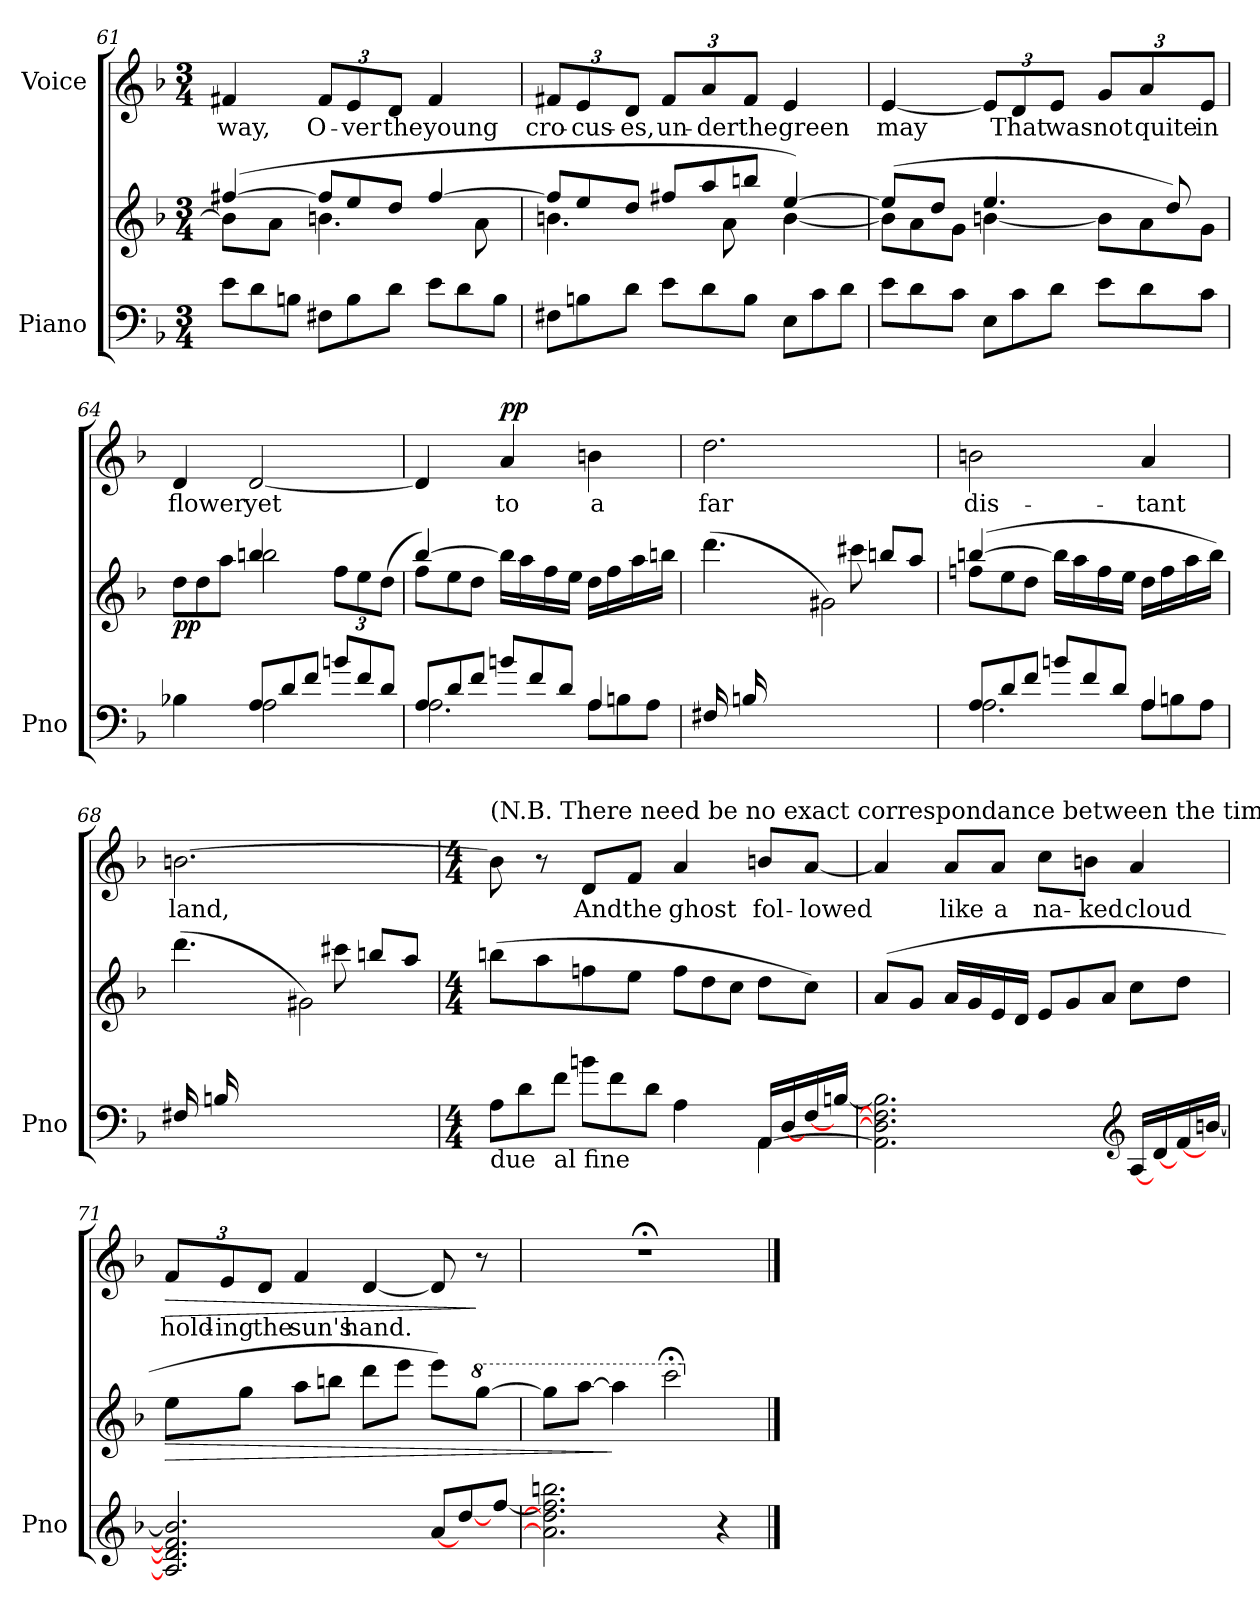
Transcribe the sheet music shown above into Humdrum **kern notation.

**kern	**kern	**dynam	**kern	**text	**dynam
*part2	*part2	*part2	*part1	*part1	*part1
*staff3	*staff2	*staff2/3	*staff1	*staff1	*staff1
*I"Piano	*	*	*I"Voice	*	*
*I'Pno	*	*	*	*	*
*clefF4	*clefG2	*	*clefG2	*	*
*k[b-]	*k[b-]	*	*k[b-]	*	*
*M3/4	*M3/4	*	*M3/4	*	*
*Xtuplet	*	*	*	*	*
=61	=61	=61	=61	=61	=61
*	*^	*	*	*	*
!	!	!	!	!	!LO:LY:b	!
12e\L	(>[4ff#X/	8b\L]	.	4f#X/	way,	.
12d\	.	.	.	.	.	.
.	.	8a\J	.	.	.	.
12Bn\J	.	.	.	.	.	.
*	*Xtuplet	*	*	*	*	*
!	!	!	!	!	!LO:LY:b	!
12F#X\L	12ff#/L]	4.bn\	.	12f#/L	O-	.
!	!	!	!	!	!LO:LY:b	!
12B\	12ee/	.	.	12e/	-ver	.
!	!	!	!	!	!LO:LY:b	!
12d\J	12dd/J	.	.	12d/J	the	.
!	!	!	!	!	!LO:LY:b	!
12e\L	[4ff#/	.	.	4f#/	young	.
12d\	.	.	.	.	.	.
.	.	8a\	.	.	.	.
12B\J	.	.	.	.	.	.
!!LO:LB:g=z
=62	=62	=62	=62	=62	=62	=62
!	!	!	!	!	!LO:LY:b	!
12F#X\L	12ff#/L]	4.bn\	.	12f#X/L	cro-	.
!	!	!	!	!	!LO:LY:b	!
12Bn\	12ee/	.	.	12e/	-cus-	.
!	!	!	!	!	!LO:LY:b	!
12d\J	12dd/J	.	.	12d/J	-es,	.
!	!	!	!	!	!LO:LY:b	!
12e\L	12ff#X/L	.	.	12f#/L	un-	.
!	!	!	!	!	!LO:LY:b	!
12d\	12aa/	.	.	12a/	-der	.
.	.	8a\	.	.	.	.
!	!	!	!	!	!LO:LY:b	!
12B\J	12bbn/J	.	.	12f#/J	the	.
!	!	!	!	!	!LO:LY:b	!
12E\L	[4ee/)	[4b\	.	4e/	green	.
12c\	.	.	.	.	.	.
12d\J	.	.	.	.	.	.
=63	=63	=63	=63	=63	=63	=63
!	!	!	!	!	!LO:LY:b	!
12e\L	(>8ee/L]	12b\L]	.	[4e/	may	.
12d\	.	12a\	.	.	.	.
.	8dd/J	.	.	.	.	.
12c\J	.	12g\J	.	.	.	.
12E\L	4.ee/	[4bn\	.	12e/L]	.	.
!	!	!	!	!	!LO:LY:b	!
12c\	.	.	.	12d/	That	.
!	!	!	!	!	!LO:LY:b	!
12d\J	.	.	.	12e/J	was	.
!	!	!	!	!	!LO:LY:b	!
12e\L	.	12b\L]	.	12g/L	not	.
!	!	!	!	!	!LO:LY:b	!
12d\	.	12a\	.	12a/	quite	.
.	8dd/)	.	.	.	.	.
!	!	!	!	!	!LO:LY:b	!
12c\J	.	12g\J	.	12e/J	in	.
=64	=64	=64	=64	=64	=64	=64
*^	*	*	*	*	*	*
!	!	!	!	!LO:DY:b	!	!LO:LY:b	!
4B-X\	4ryy	12dd\L	4ryy	pp	4d/	flower	.
.	.	12dd\	.	.	.	.	.
.	.	12aa\J	.	.	.	.	.
!	!	!	!	!	!	!LO:LY:b	!
12A/L	2A\	4bbn/	2bb\	.	[2d/	yet	.
12d/	.	.	.	.	.	.	.
12f/J	.	.	.	.	.	.	.
*	*	*tuplet	*	*	*	*	*
*	*	*Xbrackettup	*	*	*	*	*
12bn/L	.	12ff\L	.	.	.	.	.
12f/	.	12ee\	.	.	.	.	.
12d/J	.	(>12dd\J	.	.	.	.	.
!!LO:LB:g=z
=65	=65	=65	=65	=65	=65	=65	=65
*	*^	*	*	*	*	*	*
*	*	*	*	*Xtuplet	*	*	*	*
12A/L	2.A\	2ryy	[4bb-/)	12ff\L	.	4d/]	.	.
12d/	.	.	.	12ee\	.	.	.	.
12f/J	.	.	.	12dd\J	.	.	.	.
!	!	!	!	!	!	!	!LO:LY:b	!LO:DY:a
12bn/L	.	.	16bb-\LL]	2ryy	.	4a/	to	pp
.	.	.	16aa\	.	.	.	.	.
12f/	.	.	.	.	.	.	.	.
.	.	.	16ff\	.	.	.	.	.
12d/J	.	.	.	.	.	.	.	.
.	.	.	16ee\JJ	.	.	.	.	.
!LO:N:head=solid	!	!LO:N:head=solid	!	!	!	!	!LO:LY:b	!
12A\L	.	4A/	16dd\LL	.	.	4bn\	a	.
.	.	.	16ff\	.	.	.	.	.
12Bn\	.	.	.	.	.	.	.	.
.	.	.	16aa\	.	.	.	.	.
12A\J	.	.	.	.	.	.	.	.
.	.	.	16bbn\JJ	.	.	.	.	.
*v	*v	*v	*	*	*	*	*	*
=66	=66	=66	=66	=66	=66	=66
!	!	!	!	!	!LO:LY:b	!
(>16F#X/LL	(>4.ddd\	8ryy	.	2.dd\	far	.
16Bn/	.	.	.	.	.	.
2ryy	.	16d\	.	.	.	.
.	.	16f#X\JJ	.	.	.	.
.	.	2g#X\)	.	.	.	.
.	8ccc#X\	.	.	.	.	.
.	8bbn/L	.	.	.	.	.
8ryy	8aa/J)	.	.	.	.	.
=67	=67	=67	=67	=67	=67	=67
*^	*	*	*	*	*	*
*	*^	*	*	*	*	*	*
!	!	!	!	!	!	!	!LO:LY:b	!
12A/L	2.A\	2ryy	(>[4bbn/	12ffn\L	.	2bn\	dis-	.
12d/	.	.	.	12ee\	.	.	.	.
12f/J	.	.	.	12dd\J	.	.	.	.
12bn/L	.	.	16bb\LL]	2ryy	.	.	.	.
.	.	.	16aa\	.	.	.	.	.
12f/	.	.	.	.	.	.	.	.
.	.	.	16ff\	.	.	.	.	.
12d/J	.	.	.	.	.	.	.	.
.	.	.	16ee\JJ	.	.	.	.	.
!LO:N:head=solid	!	!LO:N:head=solid	!	!	!	!	!LO:LY:b	!
12A\L	.	4A/	16dd\LL	.	.	4a/	-tant	.
.	.	.	16ff\	.	.	.	.	.
12Bn\	.	.	.	.	.	.	.	.
.	.	.	16aa\	.	.	.	.	.
12A\J	.	.	.	.	.	.	.	.
.	.	.	16bb\JJ)	.	.	.	.	.
*v	*v	*v	*	*	*	*	*	*
!!LO:PB:g=z
=68	=68	=68	=68	=68	=68	=68
!	!	!	!	!	!LO:LY:b	!
(>16F#X/LL	(>4.ddd\	8ryy	.	[2.bn\	land,	.
16Bn/	.	.	.	.	.	.
2ryy	.	16d\	.	.	.	.
.	.	16f#X\JJ	.	.	.	.
.	.	2g#X\)	.	.	.	.
.	8ccc#X\	.	.	.	.	.
.	8bbn/L	.	.	.	.	.
8ryy	8aa/J)	.	.	.	.	.
*	*v	*v	*	*	*	*
!!LO:LB:g=z
=69	=69	=69	=69	=69	=69
*M4/4	*M4/4	*	*M4/4	*	*
*^	*	*	*	*	*
!	!	!	!	!LO:TX:a:t=(N.B. There need be no exact correspondance between the time of voice and pianoforte here)	!	!
!LO:TX:b:t=due	!	!	!	!	!	!
12A\L	2.ryy	(>8bbn\L	.	8b\]	.	.
12d\	.	.	.	.	.	.
.	.	8aa\	.	8r	.	.
!LO:TX:b:t=al fine	!	!	!	!	!	!
12f\J	.	.	.	.	.	.
!	!	!	!	!	!LO:LY:b	!
12bn\L	.	8ffn\	.	8d/L	And	.
12f\	.	.	.	.	.	.
!	!	!	!	!	!LO:LY:b	!
.	.	8ee\J	.	8f/J	the	.
12d\J	.	.	.	.	.	.
!	!	!	!	!	!LO:LY:b	!
4A\	.	12ff\L	.	4a/	ghost	.
.	.	12dd\	.	.	.	.
.	.	12cc\J	.	.	.	.
!	!	!	!	!	!LO:LY:b	!
[4AA\	16AA/LL	8dd\L	.	8bn/L	fol-	.
.	[16D/	.	.	.	.	.
!	!	!	!	!	!LO:LY:b	!
.	[16F/	8cc\J)	.	[8a/J	-lowed	.
.	[16Bn/JJ	.	.	.	.	.
*v	*v	*	*	*	*	*
=70	=70	=70	=70	=70	=70
2.AA\] 2.D\] 2.F\] 2.B\]	(>8a/L	.	4a/]	.	.
.	8g/J	.	.	.	.
!	!	!	!	!LO:LY:b	!
.	16a/LL	.	8a/L	like	.
.	16g/	.	.	.	.
!	!	!	!	!LO:LY:b	!
.	16e/	.	8a/J	a	.
.	16d/JJ	.	.	.	.
!	!	!	!	!LO:LY:b	!
.	12e/L	.	8cc\L	na-	.
.	12g/	.	.	.	.
!	!	!	!	!LO:LY:b	!
.	.	.	8bn\J	-ked	.
.	12a/J	.	.	.	.
*clefG2	*	*	*	*	*
!	!	!	!	!LO:LY:b	!
[16A/LL	8cc\L	.	4a/	cloud	.
[16d/	.	.	.	.	.
[16f/	8dd\J	.	.	.	.
[16bn/JJ	.	.	.	.	.
=71	=71	=71	=71	=71	=71
!	!	!LO:HP:b	!	!LO:LY:b	!LO:HP:b
2.A/] 2.d/] 2.f/] 2.b/]	8ee\L	>	12f/L	hold-	>
!	!	!	!	!LO:LY:b	!
.	.	.	12e/	-ing	.
.	8gg\J	.	.	.	.
!	!	!	!	!LO:LY:b	!
.	.	.	12d/J	the	.
!	!	!	!	!LO:LY:b	!
.	8aa\L	.	4f/	sun's	.
.	8bbn\J	.	.	.	.
!	!	!	!	!LO:LY:b	!
.	8ddd\L	.	[4d/	hand.	.
.	8eee\J	.	.	.	.
[12a/L	8eee\L)	.	8d/]	.	.
[12dd/	.	.	.	.	.
*	*8va	*	*	*	*
.	[8ggg\J	.	8r	.	]
[12ff/J	.	.	.	.	.
=72	=72	=72	=72	=72	=72
2.a\] 2.dd\] 2.ff\] 2.bbn\	8ggg\L]	.	1r;<	.	.
.	[8aaa\J	.	.	.	.
.	4aaa\]	]	.	.	.
.	2cccc;<\	.	.	.	.
4r	.	.	.	.	.
*	*X8va	*	*	*	*
==	==	==	==	==	==
*-	*-	*-	*-	*-	*-
